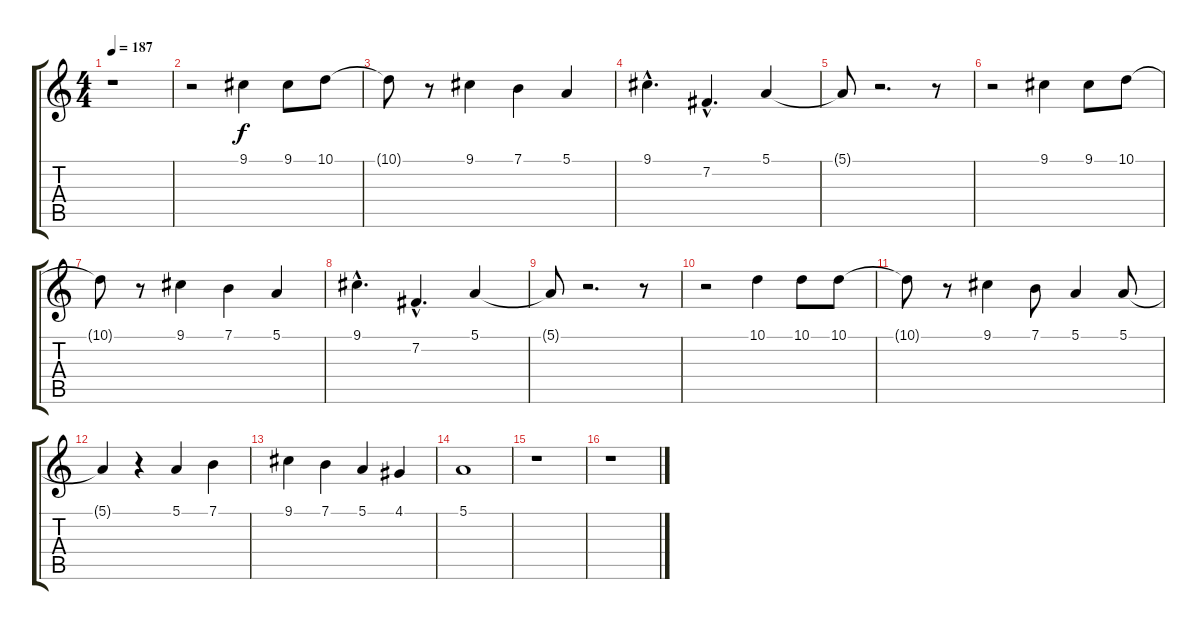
\track "" {instrument fx5brightness}
\staff {score tabs}
\tuning (E4 B3 G3 D3 A2 E2) {hide}
\ts (4 4)
\tempo 187
\clef g2
\ks c
r.1{dy f} |
r.2 9.1.4 9.1.8 10.1.8 |
10.1{t}.8 r.8 9.1.4 7.1.4 5.1.4 |
9.1{hac}.4{d} 7.2{hac}.4{d} 5.1.4 |
5.1{t}.8 r.2{d} r.8 |
r.2 9.1.4 9.1.8 10.1.8 |
10.1{t}.8 r.8 9.1.4 7.1.4 5.1.4 |
9.1{hac}.4{d} 7.2{hac}.4{d} 5.1.4 |
5.1{t}.8 r.2{d} r.8 |
r.2 10.1.4 10.1.8 10.1.8 |
10.1{t}.8 r.8 9.1.4 7.1.8 5.1.4 5.1.8 |
5.1{t}.4 r.4 5.1.4 7.1.4 |
9.1.4 7.1.4 5.1.4 4.1.4 |
5.1.1 |
r.1 |
r.1
